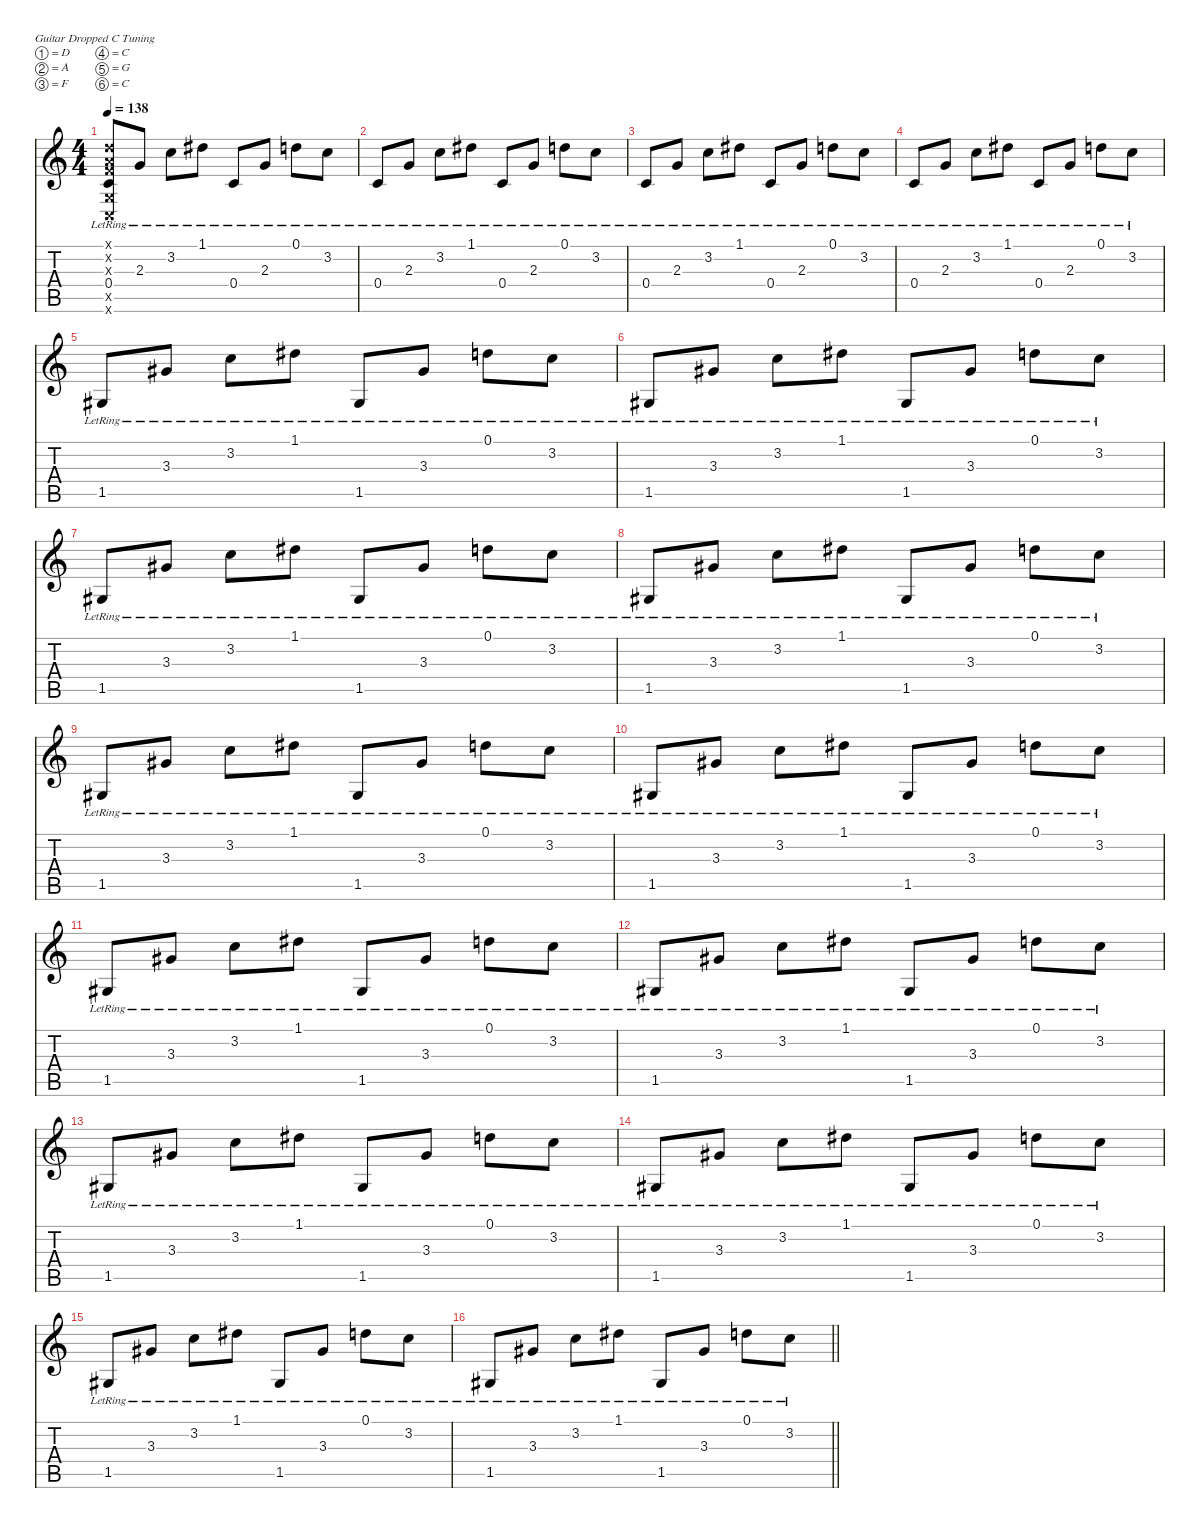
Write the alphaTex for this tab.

\defaultSystemsLayout 4
\hideDynamics
\bracketExtendMode nobrackets
\singleTrackTrackNamePolicy hidden
\multiTrackTrackNamePolicy hidden
\otherSystemsTrackNameOrientation horizontal
\track ("Clean Guitar" "s.guit.") {instrument acousticguitarsteel}
\staff {score tabs}
\tuning (D4 A3 F3 C3 G2 C2)
\ts (4 4)
\tempo 138
\clef g2
\ks c
(0.1{x} 0.2{x} 0.3{x} 0.4{lr} 0.5{x} 0.6{x}).8{dy f beam Up} 2.3{lr}.8{beam Up} 3.2{lr}.8{beam Down} 1.1{lr acc #}.8{beam Down} 0.4{lr}.8{beam Up} 2.3{lr}.8{beam Up} 0.1{lr}.8{beam Down} 3.2{lr}.8{beam Down} |
0.4{lr}.8{beam Up} 2.3{lr}.8{beam Up} 3.2{lr}.8{beam Down} 1.1{lr acc #}.8{beam Down} 0.4{lr}.8{beam Up} 2.3{lr}.8{beam Up} 0.1{lr}.8{beam Down} 3.2{lr}.8{beam Down} |
0.4{lr}.8{beam Up} 2.3{lr}.8{beam Up} 3.2{lr}.8{beam Down} 1.1{lr acc #}.8{beam Down} 0.4{lr}.8{beam Up} 2.3{lr}.8{beam Up} 0.1{lr}.8{beam Down} 3.2{lr}.8{beam Down} |
0.4{lr}.8{beam Up} 2.3{lr}.8{beam Up} 3.2{lr}.8{beam Down} 1.1{lr acc #}.8{beam Down} 0.4{lr}.8{beam Up} 2.3{lr}.8{beam Up} 0.1{lr}.8{beam Down} 3.2{lr}.8{beam Down} |
1.5{lr acc #}.8{beam Up} 3.3{lr acc #}.8{beam Up} 3.2{lr}.8{beam Down} 1.1{lr acc #}.8{beam Down} 1.5{lr acc #}.8{beam Up} 3.3{lr acc #}.8{beam Up} 0.1{lr}.8{beam Down} 3.2{lr}.8{beam Down} |
1.5{lr acc #}.8{beam Up} 3.3{lr acc #}.8{beam Up} 3.2{lr}.8{beam Down} 1.1{lr acc #}.8{beam Down} 1.5{lr acc #}.8{beam Up} 3.3{lr acc #}.8{beam Up} 0.1{lr}.8{beam Down} 3.2{lr}.8{beam Down} |
1.5{lr acc #}.8{beam Up} 3.3{lr acc #}.8{beam Up} 3.2{lr}.8{beam Down} 1.1{lr acc #}.8{beam Down} 1.5{lr acc #}.8{beam Up} 3.3{lr acc #}.8{beam Up} 0.1{lr}.8{beam Down} 3.2{lr}.8{beam Down} |
1.5{lr acc #}.8{beam Up} 3.3{lr acc #}.8{beam Up} 3.2{lr}.8{beam Down} 1.1{lr acc #}.8{beam Down} 1.5{lr acc #}.8{beam Up} 3.3{lr acc #}.8{beam Up} 0.1{lr}.8{beam Down} 3.2{lr}.8{beam Down} |
1.5{lr acc #}.8{beam Up} 3.3{lr acc #}.8{beam Up} 3.2{lr}.8{beam Down} 1.1{lr acc #}.8{beam Down} 1.5{lr acc #}.8{beam Up} 3.3{lr acc #}.8{beam Up} 0.1{lr}.8{beam Down} 3.2{lr}.8{beam Down} |
1.5{lr acc #}.8{beam Up} 3.3{lr acc #}.8{beam Up} 3.2{lr}.8{beam Down} 1.1{lr acc #}.8{beam Down} 1.5{lr acc #}.8{beam Up} 3.3{lr acc #}.8{beam Up} 0.1{lr}.8{beam Down} 3.2{lr}.8{beam Down} |
1.5{lr acc #}.8{beam Up} 3.3{lr acc #}.8{beam Up} 3.2{lr}.8{beam Down} 1.1{lr acc #}.8{beam Down} 1.5{lr acc #}.8{beam Up} 3.3{lr acc #}.8{beam Up} 0.1{lr}.8{beam Down} 3.2{lr}.8{beam Down} |
1.5{lr acc #}.8{beam Up} 3.3{lr acc #}.8{beam Up} 3.2{lr}.8{beam Down} 1.1{lr acc #}.8{beam Down} 1.5{lr acc #}.8{beam Up} 3.3{lr acc #}.8{beam Up} 0.1{lr}.8{beam Down} 3.2{lr}.8{beam Down} |
1.5{lr acc #}.8{beam Up} 3.3{lr acc #}.8{beam Up} 3.2{lr}.8{beam Down} 1.1{lr acc #}.8{beam Down} 1.5{lr acc #}.8{beam Up} 3.3{lr acc #}.8{beam Up} 0.1{lr}.8{beam Down} 3.2{lr}.8{beam Down} |
1.5{lr acc #}.8{beam Up} 3.3{lr acc #}.8{beam Up} 3.2{lr}.8{beam Down} 1.1{lr acc #}.8{beam Down} 1.5{lr acc #}.8{beam Up} 3.3{lr acc #}.8{beam Up} 0.1{lr}.8{beam Down} 3.2{lr}.8{beam Down} |
1.5{lr acc #}.8{beam Up} 3.3{lr acc #}.8{beam Up} 3.2{lr}.8{beam Down} 1.1{lr acc #}.8{beam Down} 1.5{lr acc #}.8{beam Up} 3.3{lr acc #}.8{beam Up} 0.1{lr}.8{beam Down} 3.2{lr}.8{beam Down} |
\barLineRight lightlight
1.5{lr acc #}.8{beam Up} 3.3{lr acc #}.8{beam Up} 3.2{lr}.8{beam Down} 1.1{lr acc #}.8{beam Down} 1.5{lr acc #}.8{beam Up} 3.3{lr acc #}.8{beam Up} 0.1{lr}.8{beam Down} 3.2{lr}.8{beam Down}
